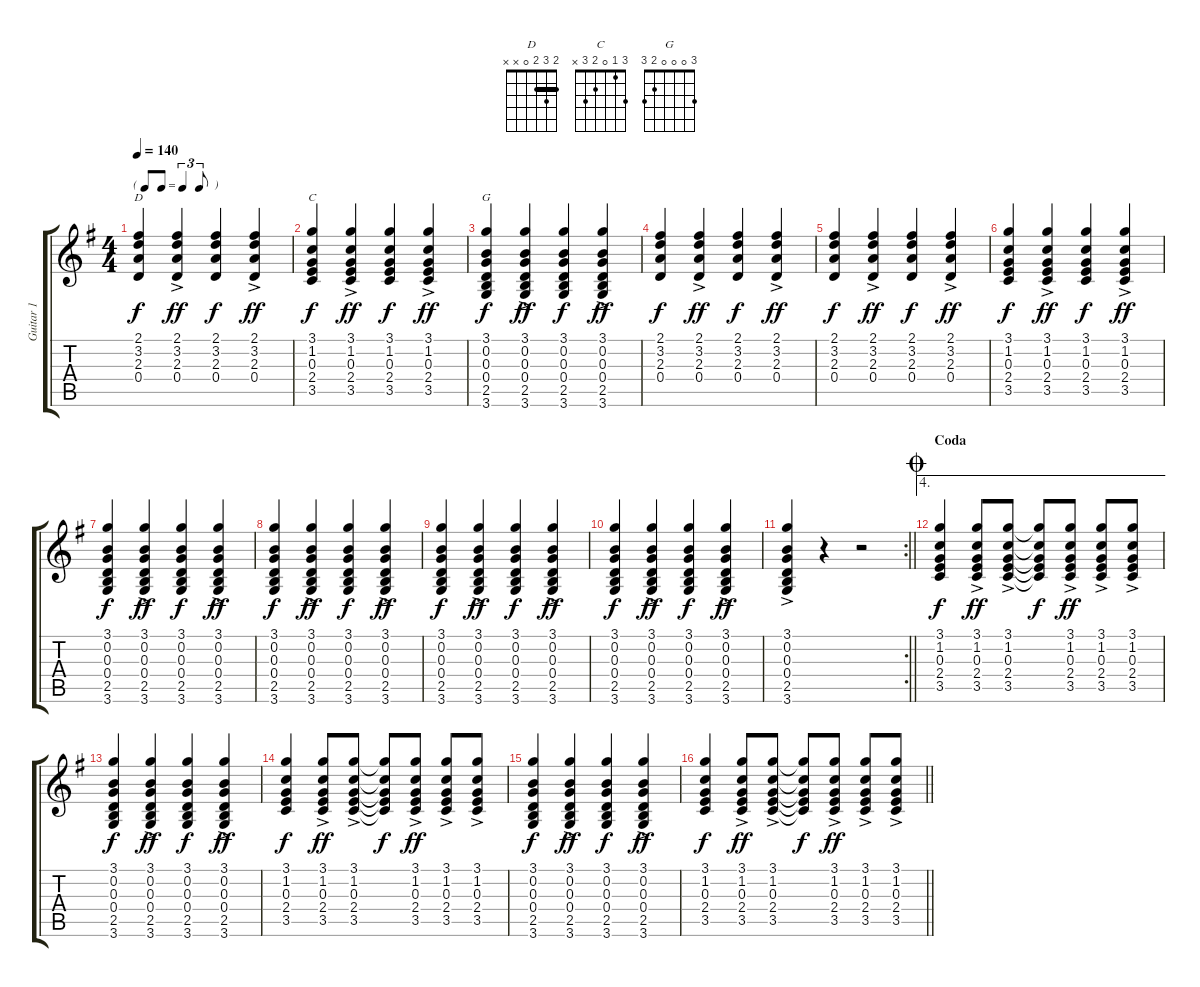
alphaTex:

\track ("Guitar 1" "Guitar 1") {instrument acousticguitarsteel}
\staff {score tabs}
\tuning (E4 B3 G3 D3 A2 E2) {hide}
\chord ("D" 2 3 2 0 x x) {barre 2}
\chord ("C" 3 1 0 2 3 x)
\chord ("G" 3 0 0 0 2 3)
\ts (4 4)
\tf triplet8th
\tempo 140
\clef g2
\ks g
(2.1 3.2 2.3 0.4).4{ch "D" dy f} (2.1 3.2{ac} 2.3 0.4).4{dy ff} (2.1 3.2 2.3 0.4).4{dy f} (2.1 3.2{ac} 2.3 0.4).4{dy ff} |
(3.1 1.2 0.3 2.4 3.5).4{ch "C" dy f} (3.1{ac} 1.2{ac} 0.3{ac} 2.4{ac} 3.5{ac}).4{dy ff} (3.1 1.2 0.3 2.4 3.5).4{dy f} (3.1{ac} 1.2{ac} 0.3{ac} 2.4{ac} 3.5{ac}).4{dy ff} |
(3.1 0.2 0.3 0.4 2.5 3.6).4{ch "G" dy f} (3.1 0.2{ac} 0.3 0.4 2.5 3.6).4{dy ff} (3.1 0.2 0.3 0.4 2.5 3.6).4{dy f} (3.1 0.2{ac} 0.3 0.4 2.5 3.6).4{dy ff} |
(2.1 3.2 2.3 0.4).4{dy f} (2.1 3.2{ac} 2.3 0.4).4{dy ff} (2.1 3.2 2.3 0.4).4{dy f} (2.1 3.2{ac} 2.3 0.4).4{dy ff} |
(2.1 3.2 2.3 0.4).4{dy f} (2.1 3.2{ac} 2.3 0.4).4{dy ff} (2.1 3.2 2.3 0.4).4{dy f} (2.1 3.2{ac} 2.3 0.4).4{dy ff} |
(3.1 1.2 0.3 2.4 3.5).4{dy f} (3.1{ac} 1.2{ac} 0.3{ac} 2.4{ac} 3.5{ac}).4{dy ff} (3.1 1.2 0.3 2.4 3.5).4{dy f} (3.1{ac} 1.2{ac} 0.3{ac} 2.4{ac} 3.5{ac}).4{dy ff} |
(3.1 0.2 0.3 0.4 2.5 3.6).4{dy f} (3.1 0.2{ac} 0.3 0.4 2.5 3.6).4{dy ff} (3.1 0.2 0.3 0.4 2.5 3.6).4{dy f} (3.1 0.2{ac} 0.3 0.4 2.5 3.6).4{dy ff} |
(3.1 0.2 0.3 0.4 2.5 3.6).4{dy f} (3.1 0.2{ac} 0.3 0.4 2.5 3.6).4{dy ff} (3.1 0.2 0.3 0.4 2.5 3.6).4{dy f} (3.1 0.2{ac} 0.3 0.4 2.5 3.6).4{dy ff} |
(3.1 0.2 0.3 0.4 2.5 3.6).4{dy f} (3.1 0.2{ac} 0.3 0.4 2.5 3.6).4{dy ff} (3.1 0.2 0.3 0.4 2.5 3.6).4{dy f} (3.1 0.2{ac} 0.3 0.4 2.5 3.6).4{dy ff} |
(3.1 0.2 0.3 0.4 2.5 3.6).4{dy f} (3.1 0.2{ac} 0.3 0.4 2.5 3.6).4{dy ff} (3.1 0.2 0.3 0.4 2.5 3.6).4{dy f} (3.1 0.2{ac} 0.3 0.4 2.5 3.6).4{dy ff} |
\rc 2
\barLineRight lightlight
(3.1 0.2{ac} 0.3 0.4 2.5 3.6).4 r.4 r.2 |
\ae 4
\section ("" "Coda")
\jump coda
(3.1 1.2 0.3 2.4 3.5).4{dy f} (3.1 1.2 0.3 2.4 3.5{ac}).8{dy ff} (3.1 1.2 0.3 2.4 3.5{ac}).8 (3.1{t} 1.2{t} 0.3{t} 2.4{t} 3.5{t}).8{dy f} (3.1 1.2 0.3 2.4 3.5{ac}).8{dy ff} (3.1 1.2 0.3 2.4 3.5{ac}).8 (3.1 1.2 0.3 2.4 3.5{ac}).8 |
(3.1 0.2 0.3 0.4 2.5 3.6).4{dy f} (3.1 0.2{ac} 0.3 0.4 2.5 3.6).4{dy ff} (3.1 0.2 0.3 0.4 2.5 3.6).4{dy f} (3.1 0.2{ac} 0.3 0.4 2.5 3.6).4{dy ff} |
(3.1 1.2 0.3 2.4 3.5).4{dy f} (3.1 1.2 0.3 2.4 3.5{ac}).8{dy ff} (3.1 1.2 0.3 2.4 3.5{ac}).8 (3.1{t} 1.2{t} 0.3{t} 2.4{t} 3.5{t}).8{dy f} (3.1 1.2 0.3 2.4 3.5{ac}).8{dy ff} (3.1 1.2 0.3 2.4 3.5{ac}).8 (3.1 1.2 0.3 2.4 3.5{ac}).8 |
(3.1 0.2 0.3 0.4 2.5 3.6).4{dy f} (3.1 0.2{ac} 0.3 0.4 2.5 3.6).4{dy ff} (3.1 0.2 0.3 0.4 2.5 3.6).4{dy f} (3.1 0.2{ac} 0.3 0.4 2.5 3.6).4{dy ff} |
\barLineRight lightlight
(3.1 1.2 0.3 2.4 3.5).4{dy f} (3.1 1.2 0.3 2.4 3.5{ac}).8{dy ff} (3.1 1.2 0.3 2.4 3.5{ac}).8 (3.1{t} 1.2{t} 0.3{t} 2.4{t} 3.5{t}).8{dy f} (3.1 1.2 0.3 2.4 3.5{ac}).8{dy ff} (3.1 1.2 0.3 2.4 3.5{ac}).8 (3.1 1.2 0.3 2.4 3.5{ac}).8
